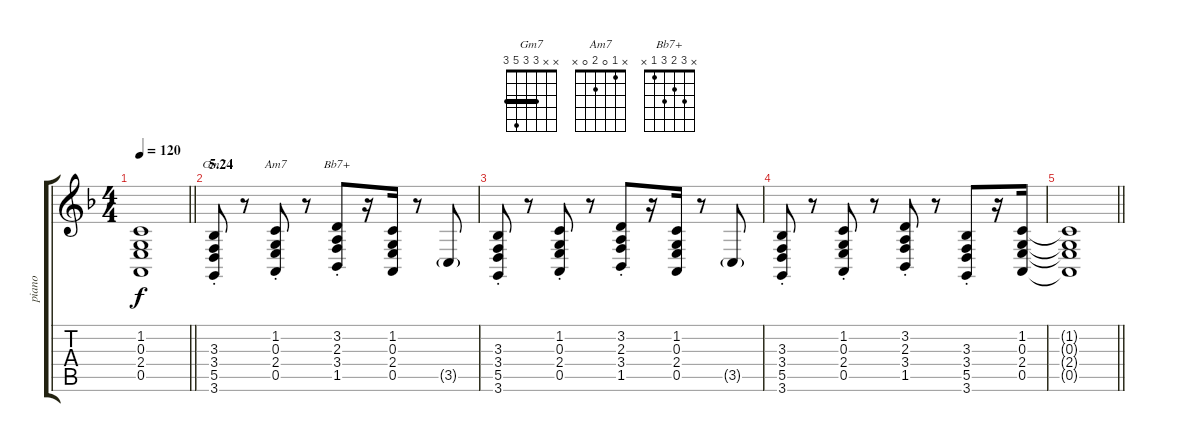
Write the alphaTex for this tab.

\track ("piano" "piano") {instrument acousticgrandpiano}
\staff {score tabs}
\tuning (E4 B3 G3 D3 A2 E2) {hide}
\chord ("Gm7" x x 3 3 5 3) {barre 3}
\chord ("Am7" x 1 0 2 0 x)
\chord ("Bb7+" x 3 2 3 1 x)
\ts (4 4)
\tempo 120
\clef g2
\barLineRight lightlight
\ks f
(1.2{t} 0.3{t} 2.4{t} 0.5{t}).1{dy f} |
\section ("" "5.24")
(3.3{st} 3.4{st} 5.5{st} 3.6{st}).8{ch "Gm7"} r.8 (1.2{st} 0.3{st} 2.4{st} 0.5{st}).8{ch "Am7"} r.8 (3.2{st} 2.3{st} 3.4{st} 1.5{st}).8{ch "Bb7+"} r.16 (1.2 0.3 2.4 0.5).16 r.8 3.5{g}.8 |
(3.3{st} 3.4{st} 5.5{st} 3.6{st}).8 r.8 (1.2{st} 0.3{st} 2.4{st} 0.5{st}).8 r.8 (3.2{st} 2.3{st} 3.4{st} 1.5{st}).8 r.16 (1.2 0.3 2.4 0.5).16 r.8 3.5{g}.8 |
(3.3{st} 3.4{st} 5.5{st} 3.6{st}).8 r.8 (1.2{st} 0.3{st} 2.4{st} 0.5{st}).8 r.8 (3.2{st} 2.3{st} 3.4{st} 1.5{st}).8 r.8 (3.3{st} 3.4{st} 5.5{st} 3.6{st}).8 r.16 (1.2 0.3 2.4 0.5).16 |
\barLineRight lightlight
(1.2{t} 0.3{t} 2.4{t} 0.5{t}).1
